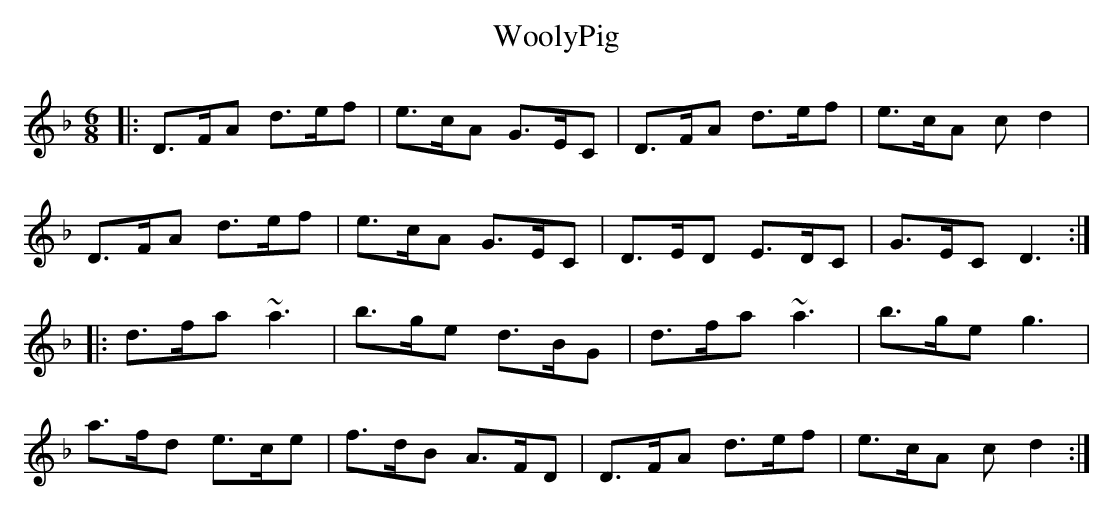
X:1
T: WoolyPig
M: 6/8
L: 1/8
K: Dmin
|:D>FA d>ef|e>cA G>EC|D>FA d>ef|e>cA c d2|
D>FA d>ef|e>cA G>EC|D>ED E>DC|G>EC D3:|
|:d>fa ~a3|b>ge d>BG|d>fa ~a3|b>ge g3|
a>fd e>ce|f>dB A>FD|D>FA d>ef|e>cA c d2:|
